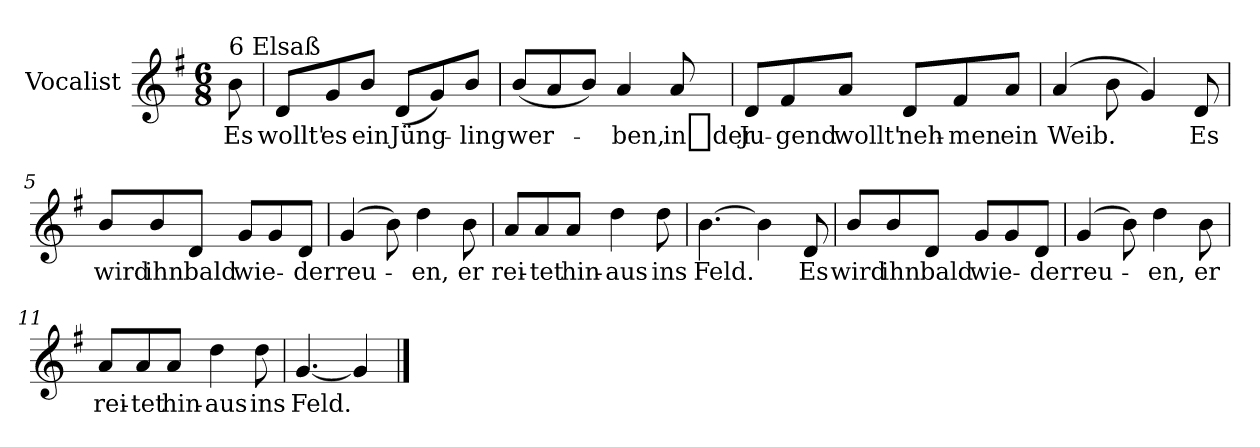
**kern	**text
*part1	*part1
*staff1	*staff1
*I"Vocalist	*
*k[f#]	*
*G:	*
*M6/8	*
=	=
!LO:TX:a:t=6 Elsaß	!
8b	Es
=1	=1
8dL	wollt'
8g	es
8bJ	ein
(8dL	Jüng-
8g)	.
8bJ	-ling
=2	=2
(8bL	wer-
8a	.
8bJ)	.
4a	-ben,
8a	in_der
=3	=3
8dL	Ju-
8f#	-gend
8aJ	wollt'
8dL	neh-
8f#	-men
8aJ	ein
=4	=4
(4a	Weib.
8b	.
4g)	.
8d	Es
=5	=5
8bL	wird
8b	ihn
8dJ	bald
8gL	wie-
8g	.
8dJ	-der
=6	=6
(4g	reu-
8b)	.
4dd	-en,
8b	er
=7	=7
8aL	rei-
8a	-tet
8aJ	hin-
4dd	-aus
8dd	ins
=8	=8
[4.b	Feld.
4b]	.
8d	Es
=9	=9
8bL	wird
8b	ihn
8dJ	bald
8gL	wie-
8g	.
8dJ	-der
=10	=10
(4g	reu-
8b)	.
4dd	-en,
8b	er
=11	=11
8aL	rei-
8a	-tet
8aJ	hin-
4dd	-aus
8dd	ins
=12	=12
[4.g	Feld.
4g]	.
==	==
*-	*-
